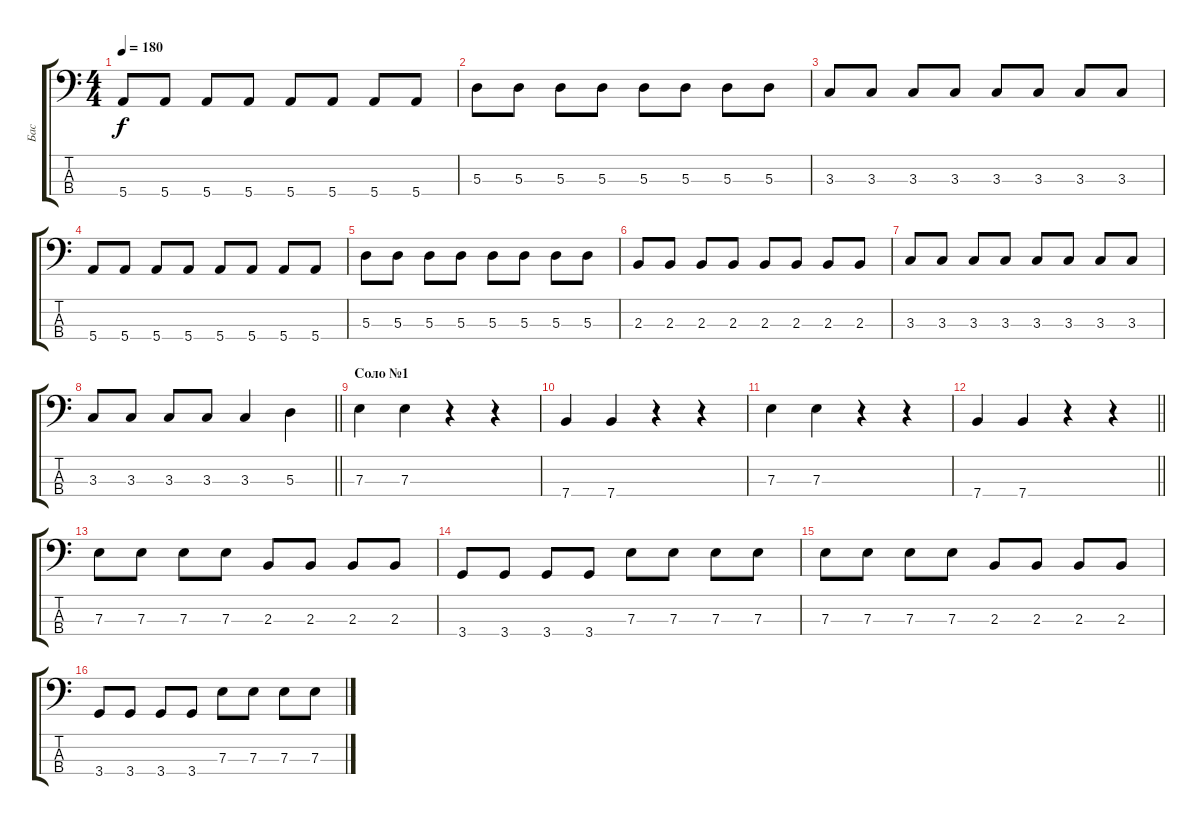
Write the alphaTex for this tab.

\track ("Бас" "Бас") {instrument electricbassfinger}
\staff {score tabs}
\tuning (G2 D2 A1 E1) {hide}
\ts (4 4)
\tempo 180
\clef f4
\ks c
5.4.8{dy f} 5.4.8 5.4.8 5.4.8 5.4.8 5.4.8 5.4.8 5.4.8 |
5.3.8 5.3.8 5.3.8 5.3.8 5.3.8 5.3.8 5.3.8 5.3.8 |
3.3.8 3.3.8 3.3.8 3.3.8 3.3.8 3.3.8 3.3.8 3.3.8 |
5.4.8 5.4.8 5.4.8 5.4.8 5.4.8 5.4.8 5.4.8 5.4.8 |
5.3.8 5.3.8 5.3.8 5.3.8 5.3.8 5.3.8 5.3.8 5.3.8 |
2.3.8 2.3.8 2.3.8 2.3.8 2.3.8 2.3.8 2.3.8 2.3.8 |
3.3.8 3.3.8 3.3.8 3.3.8 3.3.8 3.3.8 3.3.8 3.3.8 |
\barLineRight lightlight
3.3.8 3.3.8 3.3.8 3.3.8 3.3.4 5.3.4 |
\section ("" "Соло №1")
7.3.4 7.3.4 r.4 r.4 |
7.4.4 7.4.4 r.4 r.4 |
7.3.4 7.3.4 r.4 r.4 |
\barLineRight lightlight
7.4.4 7.4.4 r.4 r.4 |
7.3.8 7.3.8 7.3.8 7.3.8 2.3.8 2.3.8 2.3.8 2.3.8 |
3.4.8 3.4.8 3.4.8 3.4.8 7.3.8 7.3.8 7.3.8 7.3.8 |
7.3.8 7.3.8 7.3.8 7.3.8 2.3.8 2.3.8 2.3.8 2.3.8 |
3.4.8 3.4.8 3.4.8 3.4.8 7.3.8 7.3.8 7.3.8 7.3.8
